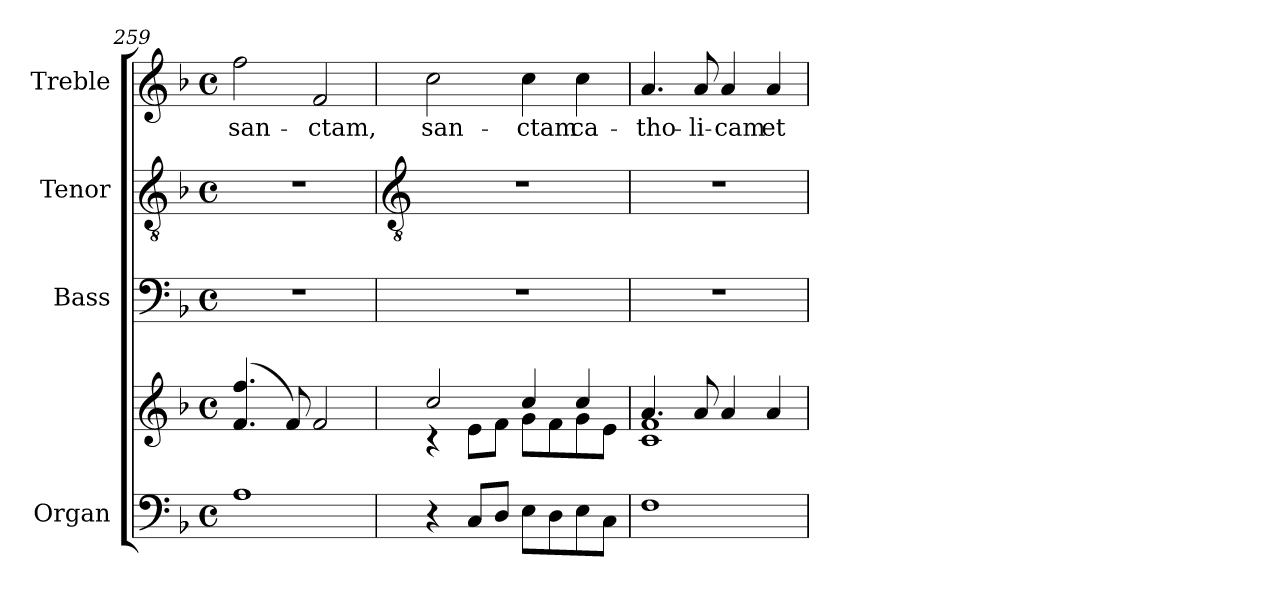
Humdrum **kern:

**kern	**kern	**kern	**kern	**kern	**text
*part4	*part4	*part3	*part2	*part1	*part1
*staff5	*staff4	*staff3	*staff2	*staff1	*staff1
*I"Organ	*	*I"Bass	*I"Tenor	*I"Treble	*
*I'Organ	*	*I'Bass	*I'Tenor	*I'Treble	*
*clefF4	*clefG2	*clefF4	*clefGv2	*clefG2	*
*k[b-]	*k[b-]	*k[b-]	*k[b-]	*k[b-]	*
*F:	*F:	*F:	*F:	*F:	*
*M4/4	*M4/4	*M4/4	*M4/4	*M4/4	*
*met(c)	*met(c)	*met(c)	*met(c)	*met(c)	*
=259	=259	=259	=259	=259	=259
*	*^	*	*	*	*
!	!	!	!	!	!	!LO:LY:b
1A	(4.f 4.ff	1ryy	1r	1r	2ff	san-
.	8f)	.	.	.	.	.
!	!	!	!	!	!	!LO:LY:b
.	2f	.	.	.	2f	-ctam,
!!LO:LB:g=z
=260	=260	=260	=260	=260	=260	=260
*	*	*	*	*clefGv2	*	*
!	!	!	!	!	!	!LO:LY:b
4r	2cc/	4r	1r	1r	2cc	san-
8CL	.	8e\L	.	.	.	.
8DJ	.	8f\J	.	.	.	.
!	!	!	!	!	!	!LO:LY:b
8EL	4cc/	8g\L	.	.	4cc	-ctam
8D	.	8f\	.	.	.	.
!	!	!	!	!	!	!LO:LY:b
8E	4cc/	8g\	.	.	4cc	ca-
8CJ	.	8e\J	.	.	.	.
=261	=261	=261	=261	=261	=261	=261
!	!	!	!	!	!	!LO:LY:b
1F	4.a	1c\ 1f\	1r	1r	4.a	-tho-
!	!	!	!	!	!	!LO:LY:b
.	8a	.	.	.	8a	-li-
!	!	!	!	!	!	!LO:LY:b
.	4a	.	.	.	4a	-cam
!	!	!	!	!	!	!LO:LY:b
.	4a	.	.	.	4a	et
*	*v	*v	*	*	*	*
=	=	=	=	=	=
*-	*-	*-	*-	*-	*-
